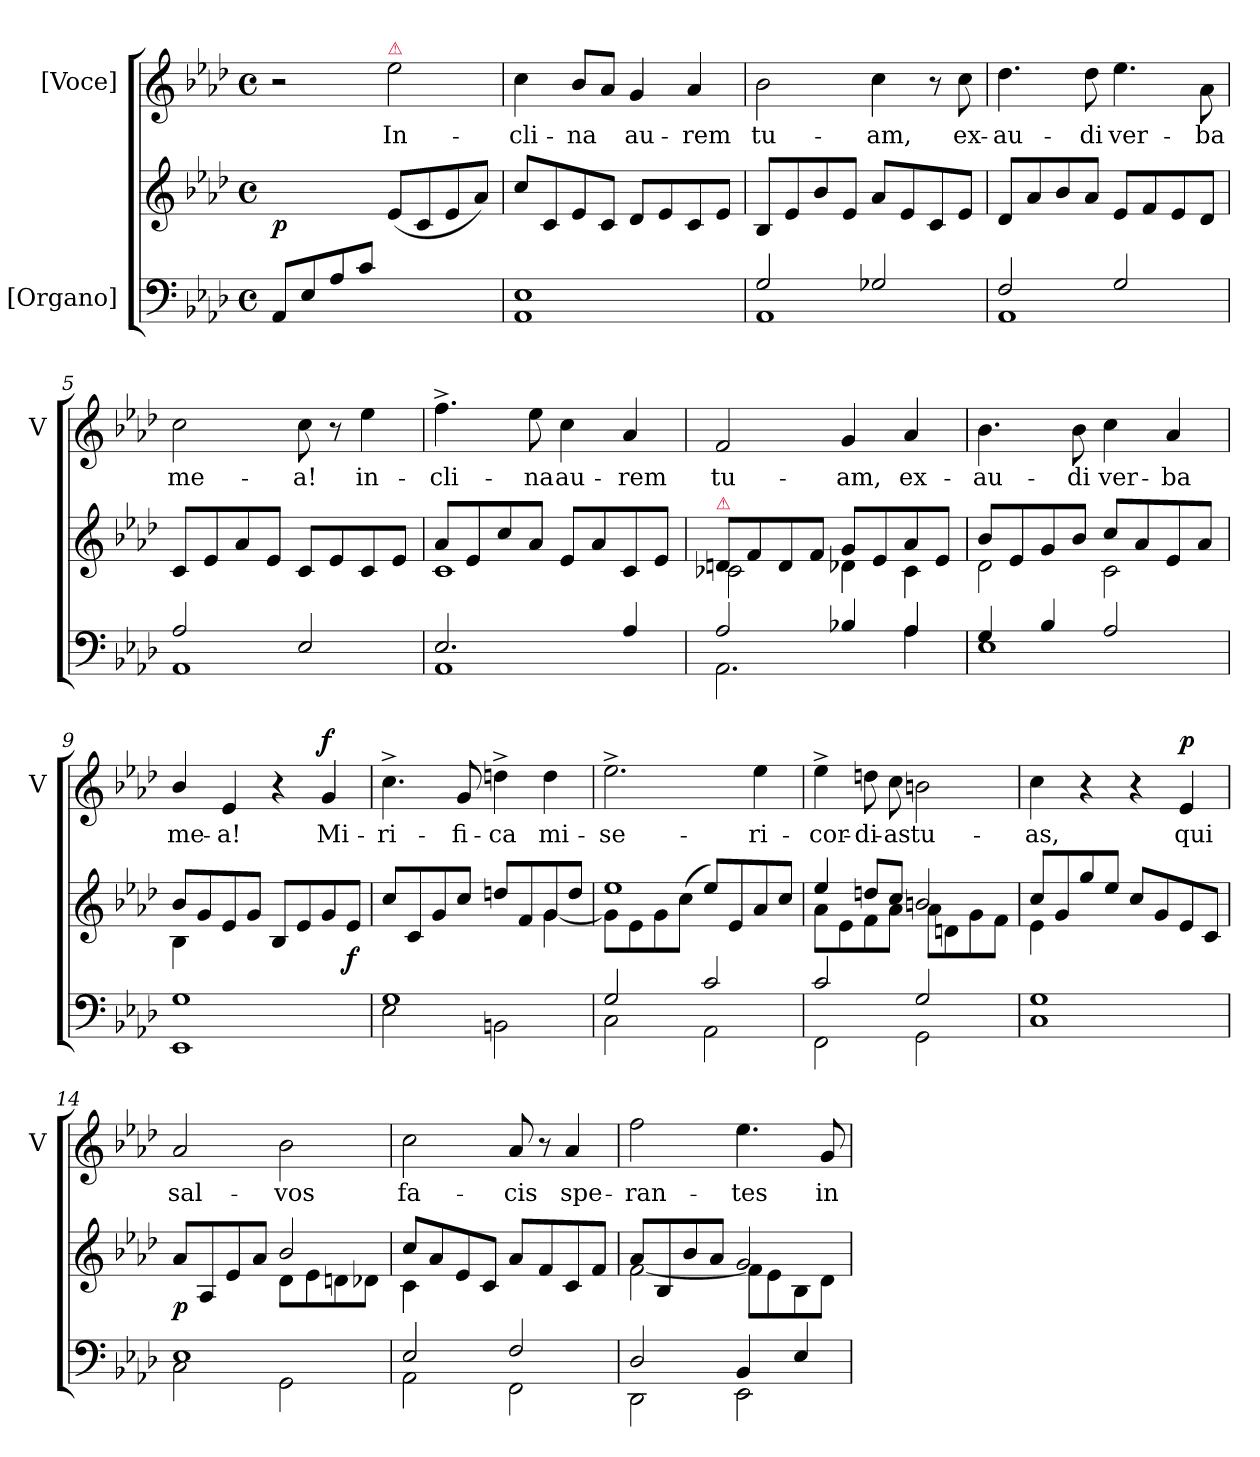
**kern	**kern	**dynam	**kern	**text	**dynam
*part2	*part2	*part2	*part1	*part1	*part1
*staff3	*staff2	*staff2/3	*staff1	*staff1	*staff1
*I"[Organo]	*	*	*I"[Voce]	*	*
*	*	*	*I'V	*	*
*clefF4	*clefG2	*	*clefG2	*	*
*k[b-e-a-d-]	*k[b-e-a-d-]	*	*k[b-e-a-d-]	*	*
*A-:	*A-:	*	*A-:	*	*
*M4/4	*M4/4	*	*M4/4	*	*
*met(c)	*met(c)	*	*met(c)	*	*
=1	=1	=1	=1	=1	=1
8AA-/L	2ryy	p	2r	.	.
8E-/	.	.	.	.	.
8A-/	.	.	.	.	.
8c/J	.	.	.	.	.
!	!	!	!LO:TX:a:color=crimson:t=⚠	!	!
2ryy	(8e-/L	.	2ee-\	In-	.
.	8c/	.	.	.	.
.	8e-/	.	.	.	.
.	8a-/J)	.	.	.	.
=2	=2	=2	=2	=2	=2
*^	*	*	*	*	*
1E-	1AA-	8cc/L	.	4cc\	-cli-	.
.	.	8c/	.	.	.	.
.	.	8e-/	.	8b-/L	-na	.
.	.	8c/J	.	8a-/J	.	.
.	.	8d-/L	.	4g/	au-	.
.	.	8e-/	.	.	.	.
.	.	8c/	.	4a-/	-rem	.
.	.	8e-/J	.	.	.	.
=3	=3	=3	=3	=3	=3	=3
2G/	1AA-	8B-/L	.	2b-\	tu-	.
.	.	8e-/	.	.	.	.
.	.	8b-/	.	.	.	.
.	.	8e-/J	.	.	.	.
2G-X/	.	8a-/L	.	4cc\	-am,	.
.	.	8e-/	.	.	.	.
.	.	8c/	.	8r	.	.
.	.	8e-/J	.	8cc\	ex-	.
=4	=4	=4	=4	=4	=4	=4
2F/	1AA-	8d-/L	.	4.dd-\	-au-	.
.	.	8a-/	.	.	.	.
.	.	8b-/	.	.	.	.
.	.	8a-/J	.	8dd-\	-di	.
2G/	.	8e-/L	.	4.ee-\	ver-	.
.	.	8f/	.	.	.	.
.	.	8e-/	.	.	.	.
.	.	8d-/J	.	8a-\	-ba	.
=5	=5	=5	=5	=5	=5	=5
2A-/	1AA-	8c/L	.	2cc\	me-	.
.	.	8e-/	.	.	.	.
.	.	8a-/	.	.	.	.
.	.	8e-/J	.	.	.	.
2E-/	.	8c/L	.	8cc\	-a!	.
.	.	8e-/	.	8r	.	.
.	.	8c/	.	4ee-\	in-	.
.	.	8e-/J	.	.	.	.
=6	=6	=6	=6	=6	=6	=6
*	*	*^	*	*	*	*
2.E-/	1AA-	8a-/L	1c	.	4.ff^\	-cli-	.
.	.	8e-/	.	.	.	.	.
.	.	8cc/	.	.	.	.	.
.	.	8a-/J	.	.	8ee-\	-na	.
.	.	8e-/L	.	.	4cc\	au-	.
.	.	8a-/	.	.	.	.	.
4A-/	.	8c/	.	.	4a-/	-rem	.
.	.	8e-/J	.	.	.	.	.
=7	=7	=7	=7	=7	=7	=7	=7
!	!	!LO:TX:a:color=crimson:t=⚠	!	!	!	!	!
2A-/	2.AA-\	8dn/L	2c-X\	.	2f/	tu-	.
.	.	8f/	.	.	.	.	.
.	.	8d/	.	.	.	.	.
.	.	8f/J	.	.	.	.	.
4B-X/	.	8g/L	4d-X\	.	4g/	-am,	.
.	.	8e-/	.	.	.	.	.
4A-/	4A-\	8a-/	4c-\	.	4a-/	ex-	.
.	.	8e-/J	.	.	.	.	.
=8	=8	=8	=8	=8	=8	=8	=8
4G/	1E-	8b-/L	2d-\	.	4.b-\	-au-	.
.	.	8e-/	.	.	.	.	.
4B-/	.	8g/	.	.	.	.	.
.	.	8b-/J	.	.	8b-\	-di	.
2A-/	.	8cc/L	2c\	.	4cc\	ver-	.
.	.	8a-/	.	.	.	.	.
.	.	8e-/	.	.	4a-/	-ba	.
.	.	8a-/J	.	.	.	.	.
=9	=9	=9	=9	=9	=9	=9	=9
1G	1EE-	8b-/L	4B-\	.	4b-/	me-	.
.	.	8g/	.	.	.	.	.
.	.	8e-/	4rcyy	.	4e-/	-a!	.
.	.	8g/J	.	.	.	.	.
.	.	8B-/L	2rcyy	.	4r	.	.
.	.	8e-/	.	.	.	.	.
!	!	!	!	!	!	!	!LO:DY:a
.	.	8g/	.	.	4g/	Mi-	f
.	.	8e-/J	.	f	.	.	.
=10	=10	=10	=10	=10	=10	=10	=10
1G	2E-\	8cc/L	2.rcyy	.	4.cc^\	-ri-	.
.	.	8c/	.	.	.	.	.
.	.	8g/	.	.	.	.	.
.	.	8cc/J	.	.	8g/	-fi-	.
.	2BBn\	8ddn/L	.	.	4ddn^\	-ca	.
.	.	8f/	.	.	.	.	.
.	.	8g/	[4g\	.	4dd\	mi-	.
.	.	8dd/J	.	.	.	.	.
=11	=11	=11	=11	=11	=11	=11	=11
2G/	2C\	1ee-	8g\L]	.	2.ee-^\	-se-	.
.	.	.	8e-\	.	.	.	.
.	.	.	8g\	.	.	.	.
.	.	.	(<8cc\J	.	.	.	.
2c/	2AA-\	.	8ee-/L)	.	.	.	.
.	.	.	8e-/	.	.	.	.
.	.	.	8a-/	.	4ee-\	-ri-	.
.	.	.	8cc/J	.	.	.	.
=12	=12	=12	=12	=12	=12	=12	=12
2c/	2FF\	4ee-/	8a-\L	.	4ee-^\	-cor-	.
.	.	.	8e-\	.	.	.	.
.	.	8ddn/L	8f\	.	8ddn\	-di-	.
.	.	8cc/J	8a-\J	.	8cc\	-as	.
2G/	2GG\	2bn/	8a-\L	.	2bn\	tu-	.
.	.	.	8dn\	.	.	.	.
.	.	.	8g\	.	.	.	.
.	.	.	8f\J	.	.	.	.
=13	=13	=13	=13	=13	=13	=13	=13
1G	1C	8cc/L	4e-\	.	4cc\	-as,	.
.	.	8g/	.	.	.	.	.
.	.	8gg/	4rcyy	.	4r	.	.
.	.	8ee-/J	.	.	.	.	.
.	.	8cc/L	2rcyy	.	4r	.	.
.	.	8g/	.	.	.	.	.
!	!	!	!	!	!	!	!LO:DY:a
.	.	8e-/	.	.	4e-/	qui	p
.	.	8c/J	.	.	.	.	.
=14	=14	=14	=14	=14	=14	=14	=14
1E-	2C\	2ryy	8a-/L	p	2a-/	sal-	.
.	.	.	8A-/	.	.	.	.
.	.	.	8e-/	.	.	.	.
.	.	.	8a-/J	.	.	.	.
.	2GG\	2b-	8d-\L	.	2b-\	-vos	.
.	.	.	8e-\	.	.	.	.
.	.	.	8dn\	.	.	.	.
.	.	.	8d-X\J	.	.	.	.
=15	=15	=15	=15	=15	=15	=15	=15
2E-/	2AA-\	8cc/L	4c\	.	2cc\	fa-	.
.	.	8a-/	.	.	.	.	.
.	.	8e-/	4rcyy	.	.	.	.
.	.	8c/J	.	.	.	.	.
2F/	2FF\	8a-/L	2rcyy	.	8a-/	-cis	.
.	.	8f/	.	.	8r	.	.
.	.	8c/	.	.	4a-/	spe-	.
.	.	8f/J	.	.	.	.	.
=16	=16	=16	=16	=16	=16	=16	=16
2D-/	2DD-\	8a-/L	[2f\	.	2ff\	-ran-	.
.	.	8B-/	.	.	.	.	.
.	.	8b-/	.	.	.	.	.
.	.	8a-/J	.	.	.	.	.
4BB-/	2EE-\	2g/	8f\L]	.	4.ee-\	-tes	.
.	.	.	8e-\	.	.	.	.
4E-/	.	.	8B-\	.	.	.	.
.	.	.	8d-\J	.	8g/	in	.
*v	*v	*	*	*	*	*	*
*	*v	*v	*	*	*	*
=	=	=	=	=	=
*-	*-	*-	*-	*-	*-
